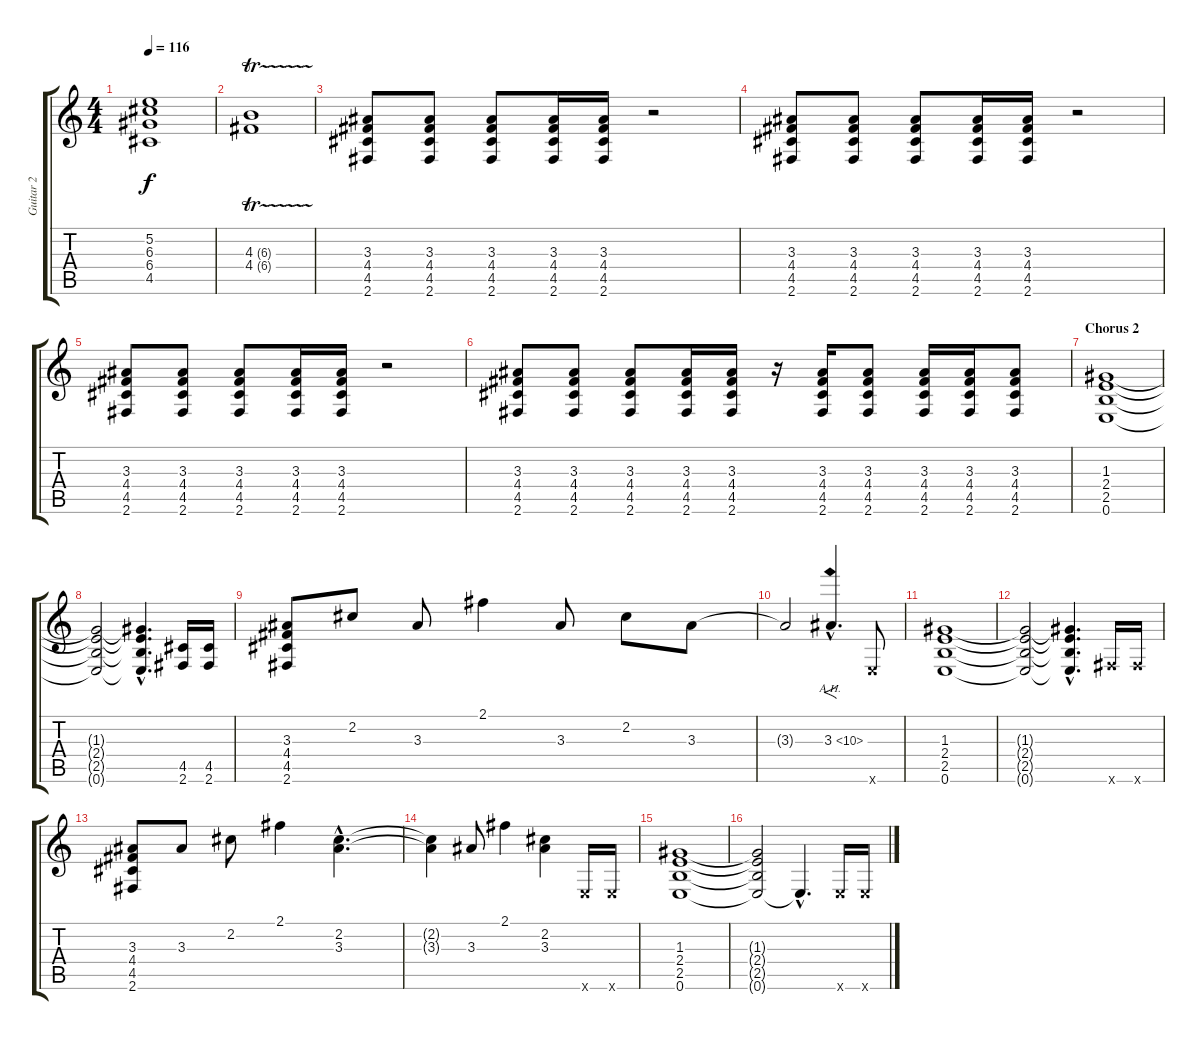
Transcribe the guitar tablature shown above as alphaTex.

\track ("Guitar 2" "Guitar 2") {instrument distortionguitar}
\staff {score tabs}
\tuning (E4 B3 G3 D3 A2 E2) {hide}
\ts (4 4)
\tempo 116
\clef g2
\ks c
(5.2{t} 6.3{t} 6.4{t} 4.5{t}).1{dy f} |
(4.3{tr (6 16)} 4.4{tr (6 16)}).1 |
(3.3 4.4 4.5 2.6).8 (3.3 4.4 4.5 2.6).8 (3.3 4.4 4.5 2.6).8 (3.3 4.4 4.5 2.6).16 (3.3 4.4 4.5 2.6).16 r.2 |
(3.3 4.4 4.5 2.6).8 (3.3 4.4 4.5 2.6).8 (3.3 4.4 4.5 2.6).8 (3.3 4.4 4.5 2.6).16 (3.3 4.4 4.5 2.6).16 r.2 |
(3.3 4.4 4.5 2.6).8 (3.3 4.4 4.5 2.6).8 (3.3 4.4 4.5 2.6).8 (3.3 4.4 4.5 2.6).16 (3.3 4.4 4.5 2.6).16 r.2 |
(3.3 4.4 4.5 2.6).8 (3.3 4.4 4.5 2.6).8 (3.3 4.4 4.5 2.6).8 (3.3 4.4 4.5 2.6).16 (3.3 4.4 4.5 2.6).16 r.16 (3.3 4.4 4.5 2.6).16 (3.3 4.4 4.5 2.6).8 (3.3 4.4 4.5 2.6).16 (3.3 4.4 4.5 2.6).16 (3.3 4.4 4.5 2.6).8 |
\section ("" "Chorus 2")
(1.3 2.4 2.5 0.6).1 |
(1.3{t} 2.4{t} 2.5{t} 0.6{t}).2 (1.3{hac t} 2.4{hac t} 2.5{hac t} 0.6{hac t}).4{d} (4.5 2.6).16 (4.5 2.6).16 |
(3.3 4.4 4.5 2.6).8 2.2.8 3.3.8 2.1.4 3.3.8 2.2.8 3.3.8 |
3.3{t}.2 3.3{ah 7 hac}.4{f d} 0.6{x}.8 |
(1.3 2.4 2.5 0.6).1 |
(1.3{t} 2.4{t} 2.5{t} 0.6{t}).2 (1.3{hac t} 2.4{hac t} 2.5{hac t} 0.6{hac t}).4{d} 2.6{x}.16 2.6{x}.16 |
(3.3 4.4 4.5 2.6).8 3.3.8 2.2.8 2.1.4 (2.2{hac} 3.3{hac}).4{d} |
(2.2{t} 3.3{t}).4 3.3.8 2.1.4 (2.2 3.3).4 0.6{x}.16 0.6{x}.16 |
(1.3 2.4 2.5 0.6).1 |
(1.3{t} 2.4{t} 2.5{t} 0.6{t}).2 0.6{hac t}.4{d} 0.6{x}.16 0.6{x}.16
